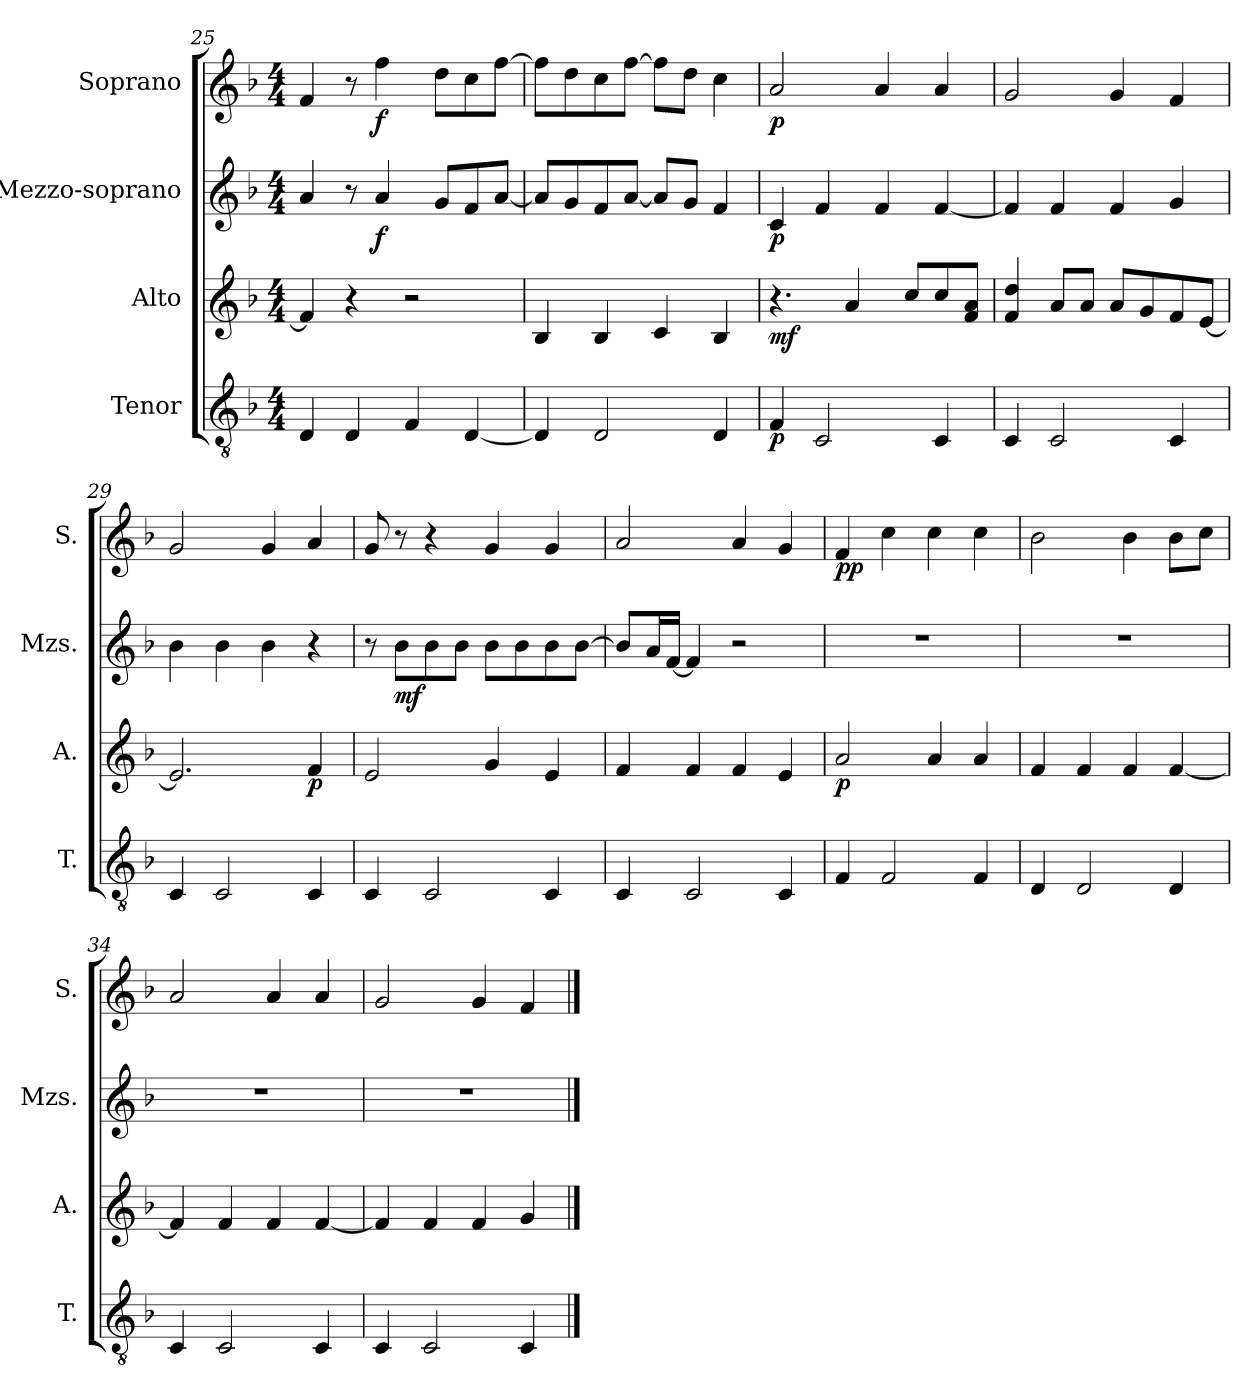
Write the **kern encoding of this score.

**kern	**dynam	**kern	**dynam	**kern	**dynam	**kern	**dynam
*part4	*part4	*part3	*part3	*part2	*part2	*part1	*part1
*staff4	*staff4	*staff3	*staff3	*staff2	*staff2	*staff1	*staff1
*I"Tenor	*	*I"Alto	*	*I"Mezzo-soprano	*	*I"Soprano	*
*I'T.	*	*I'A.	*	*I'Mzs.	*	*I'S.	*
*clefGv2	*	*clefG2	*	*clefG2	*	*clefG2	*
*k[b-]	*	*k[b-]	*	*k[b-]	*	*k[b-]	*
*M4/4	*	*M4/4	*	*M4/4	*	*M4/4	*
=25	=25	=25	=25	=25	=25	=25	=25
4D/	.	4f/]	.	4a/	.	4f/	.
4D/	.	4r	.	8r	.	8r	.
!	!	!	!	!	!LO:DY:b	!	!LO:DY:b
.	.	.	.	4a/	f	4ff\	f
4F/	.	2r	.	.	.	.	.
.	.	.	.	8g/L	.	8dd\L	.
[4D/	.	.	.	8f/	.	8cc\	.
.	.	.	.	[8a/J	.	[8ff\J	.
=26	=26	=26	=26	=26	=26	=26	=26
4D/]	.	4B-/	.	8a/L]	.	8ff\L]	.
.	.	.	.	8g/	.	8dd\	.
2D/	.	4B-/	.	8f/	.	8cc\	.
.	.	.	.	[8a/J	.	[8ff\J	.
.	.	4c/	.	8a/L]	.	8ff\L]	.
.	.	.	.	8g/J	.	8dd\J	.
4D/	.	4B-/	.	4f/	.	4cc\	.
=27	=27	=27	=27	=27	=27	=27	=27
!	!LO:DY:b	!	!LO:DY:b	!	!LO:DY:b	!	!LO:DY:b
4F/	p	4.r	mf	4c/	p	2a/	p
2C/	.	.	.	4f/	.	.	.
.	.	4a/	.	.	.	.	.
.	.	.	.	4f/	.	4a/	.
.	.	8cc/L	.	.	.	.	.
4C/	.	8cc/	.	[4f/	.	4a/	.
.	.	8f/ 8a/J	.	.	.	.	.
!!LO:PB:g=z
=28	=28	=28	=28	=28	=28	=28	=28
4C/	.	4f/ 4dd/	.	4f/]	.	2g/	.
2C/	.	8a/L	.	4f/	.	.	.
.	.	8a/J	.	.	.	.	.
.	.	8a/L	.	4f/	.	4g/	.
.	.	8g/	.	.	.	.	.
4C/	.	8f/	.	4g/	.	4f/	.
.	.	[8e/J	.	.	.	.	.
=29	=29	=29	=29	=29	=29	=29	=29
4C/	.	2.e/]	.	4b-\	.	2g/	.
2C/	.	.	.	4b-\	.	.	.
.	.	.	.	4b-\	.	4g/	.
!	!	!	!LO:DY:b	!	!	!	!
4C/	.	4f/	p	4r	.	4a/	.
=30	=30	=30	=30	=30	=30	=30	=30
4C/	.	2e/	.	8r	.	8g/	.
!	!	!	!	!	!LO:DY:b	!	!
.	.	.	.	8b-\L	mf	8r	.
2C/	.	.	.	8b-\	.	4r	.
.	.	.	.	8b-\J	.	.	.
.	.	4g/	.	8b-\L	.	4g/	.
.	.	.	.	8b-\	.	.	.
4C/	.	4e/	.	8b-\	.	4g/	.
.	.	.	.	[8b-\J	.	.	.
=31	=31	=31	=31	=31	=31	=31	=31
4C/	.	4f/	.	8b-/L]	.	2a/	.
.	.	.	.	16a/L	.	.	.
.	.	.	.	[16f/JJ	.	.	.
2C/	.	4f/	.	4f/]	.	.	.
.	.	4f/	.	2r	.	4a/	.
4C/	.	4e/	.	.	.	4g/	.
=32	=32	=32	=32	=32	=32	=32	=32
!	!	!	!LO:DY:b	!	!	!	!LO:DY:b
!	!	!	!	!	!	!	!LO:DY:n=1:b
4F/	.	2a/	p	1r	.	4f/	p p
2F/	.	.	.	.	.	4cc\	.
.	.	4a/	.	.	.	4cc\	.
4F/	.	4a/	.	.	.	4cc\	.
=33	=33	=33	=33	=33	=33	=33	=33
4D/	.	4f/	.	1r	.	2b-\	.
2D/	.	4f/	.	.	.	.	.
.	.	4f/	.	.	.	4b-\	.
4D/	.	[4f/	.	.	.	8b-\L	.
.	.	.	.	.	.	8cc\J	.
!!LO:LB:g=z
=34	=34	=34	=34	=34	=34	=34	=34
4C/	.	4f/]	.	1r	.	2a/	.
2C/	.	4f/	.	.	.	.	.
.	.	4f/	.	.	.	4a/	.
4C/	.	[4f/	.	.	.	4a/	.
=35	=35	=35	=35	=35	=35	=35	=35
4C/	.	4f/]	.	1r	.	2g/	.
2C/	.	4f/	.	.	.	.	.
.	.	4f/	.	.	.	4g/	.
4C/	.	4g/	.	.	.	4f/	.
==	==	==	==	==	==	==	==
*-	*-	*-	*-	*-	*-	*-	*-
